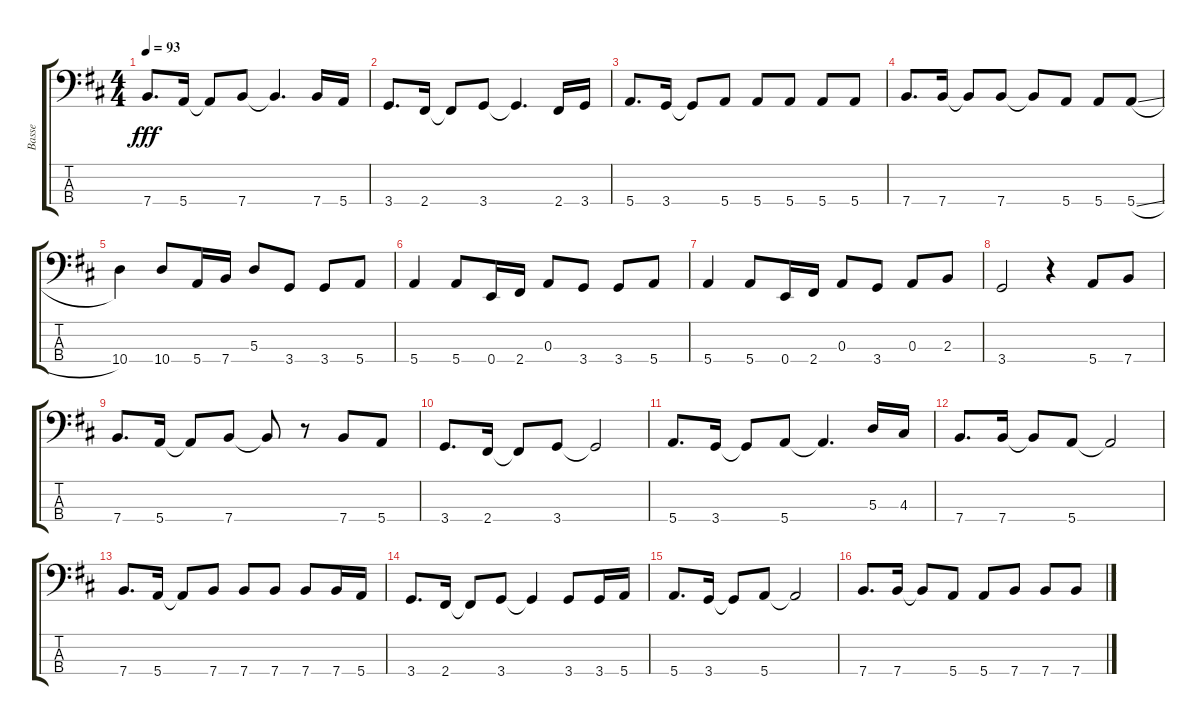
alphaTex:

\track ("Basse" "Basse") {instrument electricbassfinger}
\staff {score tabs}
\tuning (G2 D2 A1 E1) {hide}
\ts (4 4)
\tempo 93
\clef f4
\ks d
7.4.8{d dy fff} 5.4.16 5.4{t}.8 7.4.8 7.4{t}.4{d} 7.4.16 5.4.16 |
3.4.8{d} 2.4.16 2.4{t}.8 3.4.8 3.4{t}.4{d} 2.4.16 3.4.16 |
5.4.8{d} 3.4.16 3.4{t}.8 5.4.8 5.4.8 5.4.8 5.4.8 5.4.8 |
7.4.8{d} 7.4.16 7.4{t}.8 7.4.8 7.4{t}.8 5.4.8 5.4.8 5.4{sl}.8 |
10.4.4 10.4.8 5.4.16 7.4.16 5.3.8 3.4.8 3.4.8 5.4.8 |
5.4.4 5.4.8 0.4.16 2.4.16 0.3.8 3.4.8 3.4.8 5.4.8 |
5.4.4 5.4.8 0.4.16 2.4.16 0.3.8 3.4.8 0.3.8 2.3.8 |
3.4.2 r.4 5.4.8 7.4.8 |
7.4.8{d} 5.4.16 5.4{t}.8 7.4.8 7.4{t}.8 r.8 7.4.8 5.4.8 |
3.4.8{d} 2.4.16 2.4{t}.8 3.4.8 3.4{t}.2 |
5.4.8{d} 3.4.16 3.4{t}.8 5.4.8 5.4{t}.4{d} 5.3.16 4.3.16 |
7.4.8{d} 7.4.16 7.4{t}.8 5.4.8 5.4{t}.2 |
7.4.8{d} 5.4.16 5.4{t}.8 7.4.8 7.4.8 7.4.8 7.4.8 7.4.16 5.4.16 |
3.4.8{d} 2.4.16 2.4{t}.8 3.4.8 3.4{t}.4 3.4.8 3.4.16 5.4.16 |
5.4.8{d} 3.4.16 3.4{t}.8 5.4.8 5.4{t}.2 |
7.4.8{d} 7.4.16 7.4{t}.8 5.4.8 5.4.8 7.4.8 7.4.8 7.4.8
